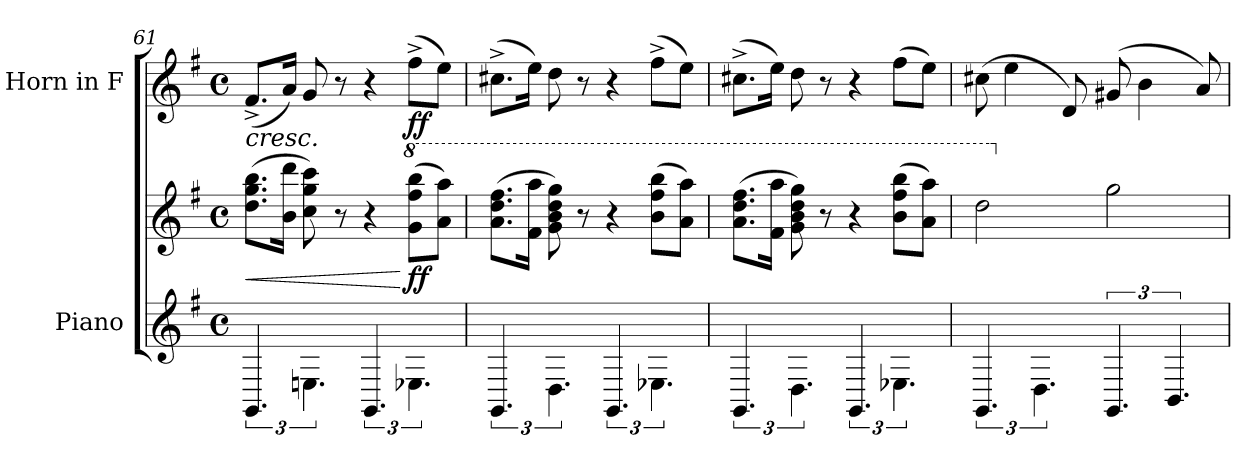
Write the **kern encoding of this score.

**kern	**kern	**dynam	**kern	**dynam
*part2	*part2	*part2	*part1	*part1
*staff3	*staff2	*staff2/3	*staff1	*staff1
*I"Piano	*	*	*I"Horn in F	*
*I'Pno	*	*	*	*
*clefG2	*clefG2	*	*clefG2	*
*	*	*	*ITrd4c7	*
*k[f#]	*k[f#]	*	*k[]	*
*M4/4	*M4/4	*	*M4/4	*
*met(c)	*met(c)	*	*met(c)	*
=61	=61	=61	=61	=61
!	!	!LO:HP:b	!	!LO:HP:b
6.GG/	(>8.dd\ 8.gg\ 8.bb\L	<	(<8.B^/L	<
.	16b\ 16ddd\Jk	.	16d/Jk)	.
6.En\	8cc\ 8gg\ 8ccc\)	.	8c/	.
.	8r	.	8r	.
6.GG/	4r	.	4r	.
*	*8va	*	*	*
!	!	!LO:DY:n=1:b	!	!LO:DY:b
6.E-X\	(>8gg\ 8fff#\ 8bbb\L	[ ff	(>8b^\L	ff
.	8aa\ 8aaa\J)	.	8a\J)	.
.	.	.	.	[
=62	=62	=62	=62	=62
6.GG/	(>8.aa\ 8.ddd\ 8.fff#\L	.	(>8.f#X^\L	.
.	16ff#\ 16aaa\Jk	.	16a\Jk)	.
6.D\	8gg\ 8bb\ 8ddd\ 8ggg\)	.	8g\	.
.	8r	.	8r	.
6.GG/	4r	.	4r	.
6.E-X\	(>8bb\ 8fff#\ 8bbb\L	.	(>8b^\L	.
.	8aa\ 8aaa\J)	.	8a\J)	.
!!LO:PB:g=z
=63	=63	=63	=63	=63
6.GG/	(>8.aa\ 8.ddd\ 8.fff#\L	.	(>8.f#X^\L	.
.	16ff#\ 16aaa\Jk	.	16a\Jk)	.
6.D\	8gg\ 8bb\ 8ddd\ 8ggg\)	.	8g\	.
.	8r	.	8r	.
6.GG/	4r	.	4r	.
6.E-X\	(>8bb\ 8fff#\ 8bbb\L	.	(>8b\L	.
.	8aa\ 8aaa\J)	.	8a\J)	.
=64	=64	=64	=64	=64
6.GG/	2ddd\	.	(>8f#X\	.
.	.	.	4a\	.
6.D\	.	.	.	.
.	.	.	8G/)	.
*	*X8va	*	*	*
6.GG/	2gg\	.	(>8c#X/	.
.	.	.	4e\	.
6.BB/	.	.	.	.
.	.	.	8d/)	.
=	=	=	=	=
*-	*-	*-	*-	*-
